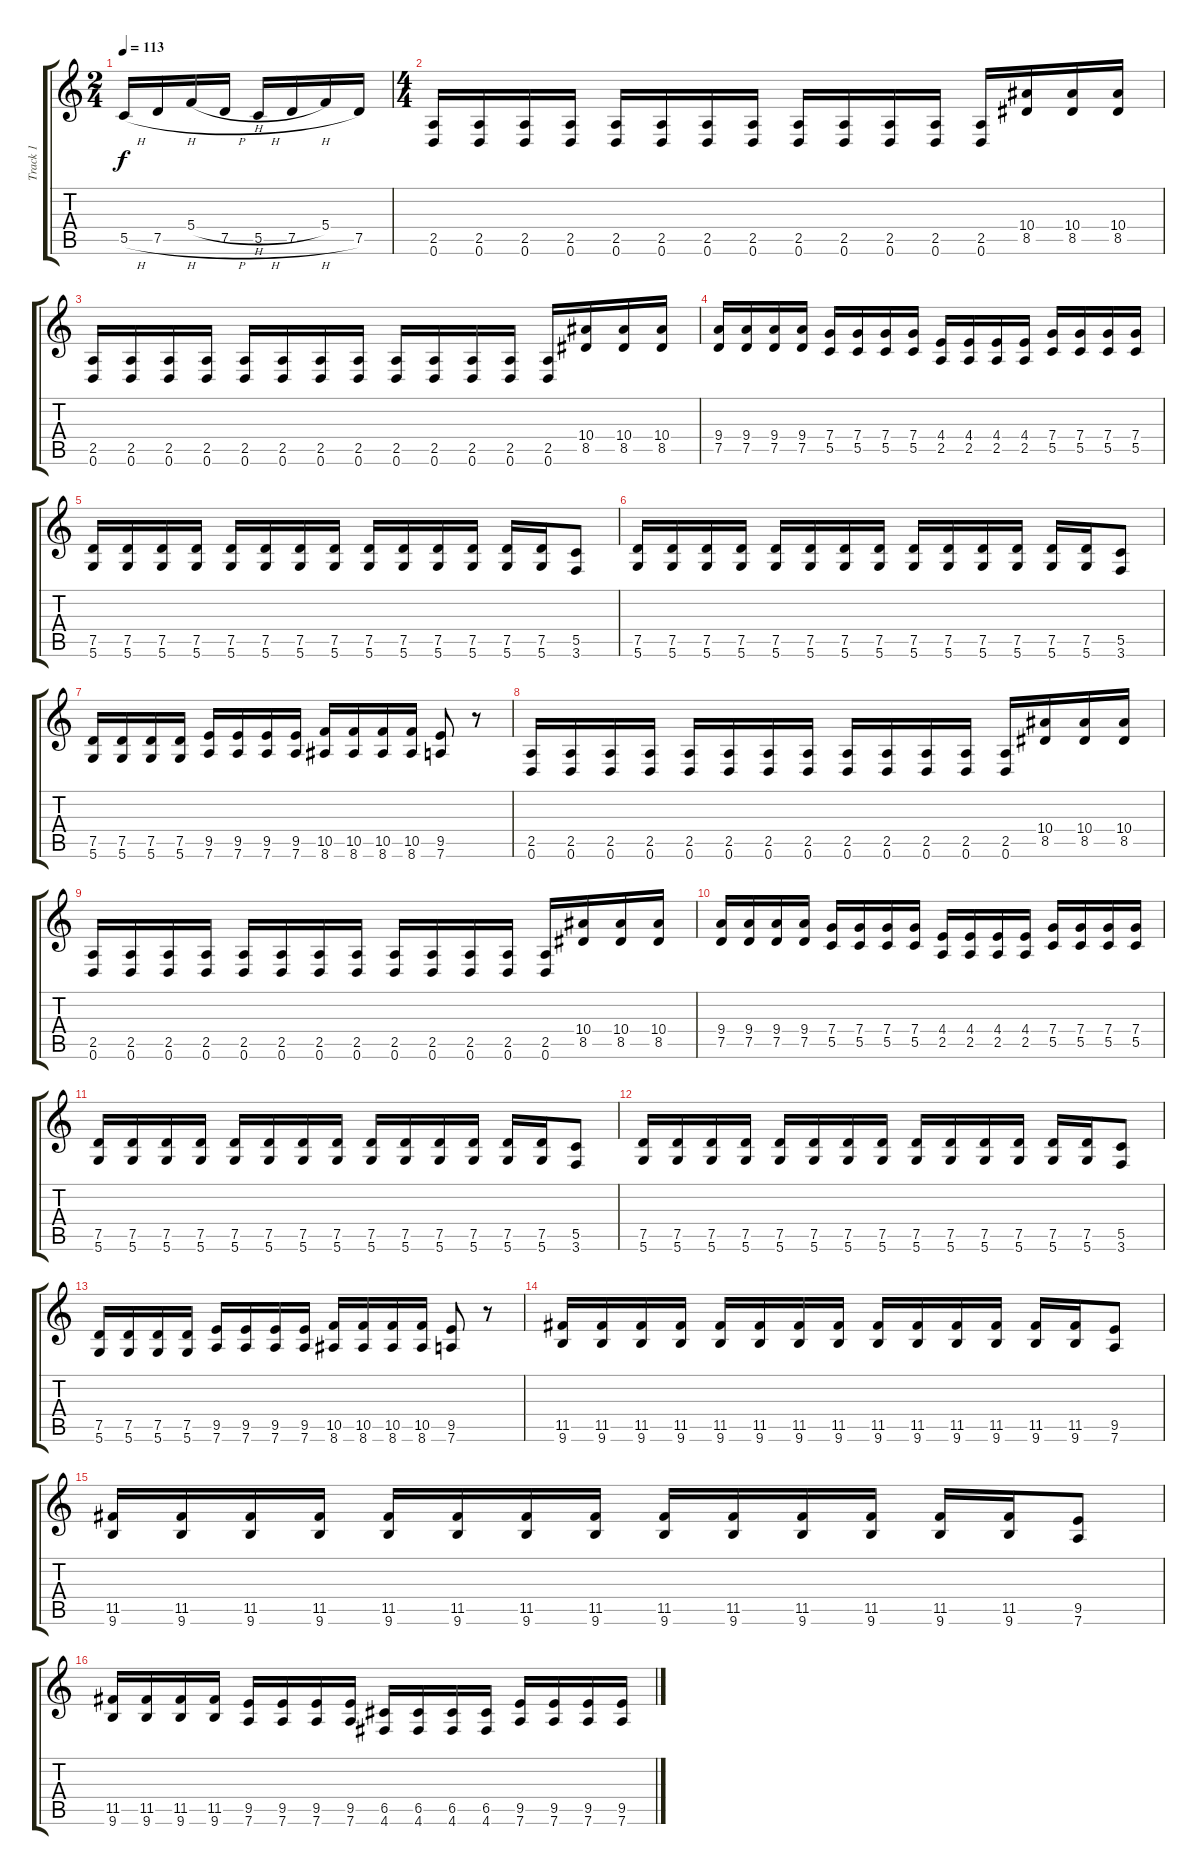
\track ("Track 1" "Track 1") {instrument overdrivenguitar}
\staff {score tabs}
\tuning (D4 A3 F3 C3 G2 D2) {hide}
\ts (2 4)
\tempo 113
\clef g2
\ks c
5.5{h}.16{dy f instrument overdrivenguitar} 7.5{h}.16 5.4{h}.16 7.5{h}.16 5.5{h}.16 7.5{h}.16 5.4.16 7.5.16 |
\ts (4 4)
(2.5 0.6).16 (2.5 0.6).16 (2.5 0.6).16 (2.5 0.6).16 (2.5 0.6).16 (2.5 0.6).16 (2.5 0.6).16 (2.5 0.6).16 (2.5 0.6).16 (2.5 0.6).16 (2.5 0.6).16 (2.5 0.6).16 (2.5 0.6).16 (10.4 8.5).16 (10.4 8.5).16 (10.4 8.5).16 |
(2.5 0.6).16 (2.5 0.6).16 (2.5 0.6).16 (2.5 0.6).16 (2.5 0.6).16 (2.5 0.6).16 (2.5 0.6).16 (2.5 0.6).16 (2.5 0.6).16 (2.5 0.6).16 (2.5 0.6).16 (2.5 0.6).16 (2.5 0.6).16 (10.4 8.5).16 (10.4 8.5).16 (10.4 8.5).16 |
(9.4 7.5).16 (9.4 7.5).16 (9.4 7.5).16 (9.4 7.5).16 (7.4 5.5).16 (7.4 5.5).16 (7.4 5.5).16 (7.4 5.5).16 (4.4 2.5).16 (4.4 2.5).16 (4.4 2.5).16 (4.4 2.5).16 (7.4 5.5).16 (7.4 5.5).16 (7.4 5.5).16 (7.4 5.5).16 |
(7.5 5.6).16 (7.5 5.6).16 (7.5 5.6).16 (7.5 5.6).16 (7.5 5.6).16 (7.5 5.6).16 (7.5 5.6).16 (7.5 5.6).16 (7.5 5.6).16 (7.5 5.6).16 (7.5 5.6).16 (7.5 5.6).16 (7.5 5.6).16 (7.5 5.6).16 (5.5 3.6).8 |
(7.5 5.6).16 (7.5 5.6).16 (7.5 5.6).16 (7.5 5.6).16 (7.5 5.6).16 (7.5 5.6).16 (7.5 5.6).16 (7.5 5.6).16 (7.5 5.6).16 (7.5 5.6).16 (7.5 5.6).16 (7.5 5.6).16 (7.5 5.6).16 (7.5 5.6).16 (5.5 3.6).8 |
(7.5 5.6).16 (7.5 5.6).16 (7.5 5.6).16 (7.5 5.6).16 (9.5 7.6).16 (9.5 7.6).16 (9.5 7.6).16 (9.5 7.6).16 (10.5 8.6).16 (10.5 8.6).16 (10.5 8.6).16 (10.5 8.6).16 (9.5 7.6).8 r.8 |
(2.5 0.6).16 (2.5 0.6).16 (2.5 0.6).16 (2.5 0.6).16 (2.5 0.6).16 (2.5 0.6).16 (2.5 0.6).16 (2.5 0.6).16 (2.5 0.6).16 (2.5 0.6).16 (2.5 0.6).16 (2.5 0.6).16 (2.5 0.6).16 (10.4 8.5).16 (10.4 8.5).16 (10.4 8.5).16 |
(2.5 0.6).16 (2.5 0.6).16 (2.5 0.6).16 (2.5 0.6).16 (2.5 0.6).16 (2.5 0.6).16 (2.5 0.6).16 (2.5 0.6).16 (2.5 0.6).16 (2.5 0.6).16 (2.5 0.6).16 (2.5 0.6).16 (2.5 0.6).16 (10.4 8.5).16 (10.4 8.5).16 (10.4 8.5).16 |
(9.4 7.5).16 (9.4 7.5).16 (9.4 7.5).16 (9.4 7.5).16 (7.4 5.5).16 (7.4 5.5).16 (7.4 5.5).16 (7.4 5.5).16 (4.4 2.5).16 (4.4 2.5).16 (4.4 2.5).16 (4.4 2.5).16 (7.4 5.5).16 (7.4 5.5).16 (7.4 5.5).16 (7.4 5.5).16 |
(7.5 5.6).16 (7.5 5.6).16 (7.5 5.6).16 (7.5 5.6).16 (7.5 5.6).16 (7.5 5.6).16 (7.5 5.6).16 (7.5 5.6).16 (7.5 5.6).16 (7.5 5.6).16 (7.5 5.6).16 (7.5 5.6).16 (7.5 5.6).16 (7.5 5.6).16 (5.5 3.6).8 |
(7.5 5.6).16 (7.5 5.6).16 (7.5 5.6).16 (7.5 5.6).16 (7.5 5.6).16 (7.5 5.6).16 (7.5 5.6).16 (7.5 5.6).16 (7.5 5.6).16 (7.5 5.6).16 (7.5 5.6).16 (7.5 5.6).16 (7.5 5.6).16 (7.5 5.6).16 (5.5 3.6).8 |
(7.5 5.6).16 (7.5 5.6).16 (7.5 5.6).16 (7.5 5.6).16 (9.5 7.6).16 (9.5 7.6).16 (9.5 7.6).16 (9.5 7.6).16 (10.5 8.6).16 (10.5 8.6).16 (10.5 8.6).16 (10.5 8.6).16 (9.5 7.6).8 r.8 |
(11.5 9.6).16 (11.5 9.6).16 (11.5 9.6).16 (11.5 9.6).16 (11.5 9.6).16 (11.5 9.6).16 (11.5 9.6).16 (11.5 9.6).16 (11.5 9.6).16 (11.5 9.6).16 (11.5 9.6).16 (11.5 9.6).16 (11.5 9.6).16 (11.5 9.6).16 (9.5 7.6).8 |
(11.5 9.6).16 (11.5 9.6).16 (11.5 9.6).16 (11.5 9.6).16 (11.5 9.6).16 (11.5 9.6).16 (11.5 9.6).16 (11.5 9.6).16 (11.5 9.6).16 (11.5 9.6).16 (11.5 9.6).16 (11.5 9.6).16 (11.5 9.6).16 (11.5 9.6).16 (9.5 7.6).8 |
(11.5 9.6).16 (11.5 9.6).16 (11.5 9.6).16 (11.5 9.6).16 (9.5 7.6).16 (9.5 7.6).16 (9.5 7.6).16 (9.5 7.6).16 (6.5 4.6).16 (6.5 4.6).16 (6.5 4.6).16 (6.5 4.6).16 (9.5 7.6).16 (9.5 7.6).16 (9.5 7.6).16 (9.5 7.6).16
